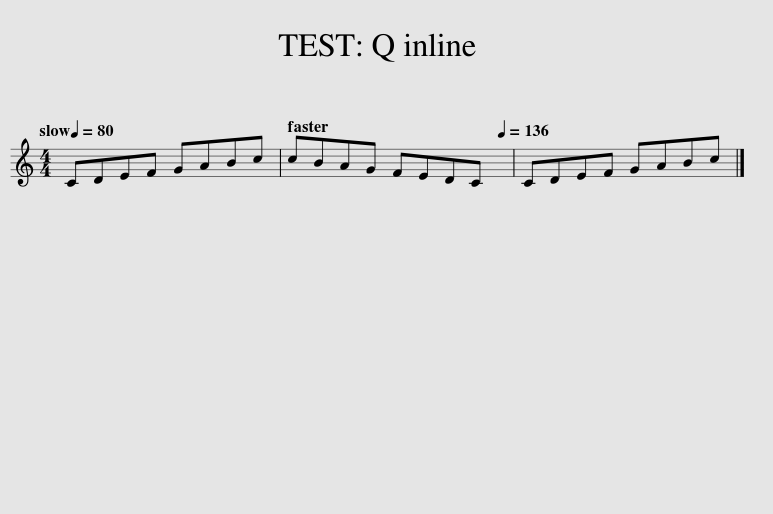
X:1
L:1/8
Q:1/4=80
M:4/4
I:linebreak $
K:C
V:1 treble
V:1
 CDEF GABc |[Q:1/4=120] cBAG FEDC[Q:1/4=136] | CDEF GABc |] %3
